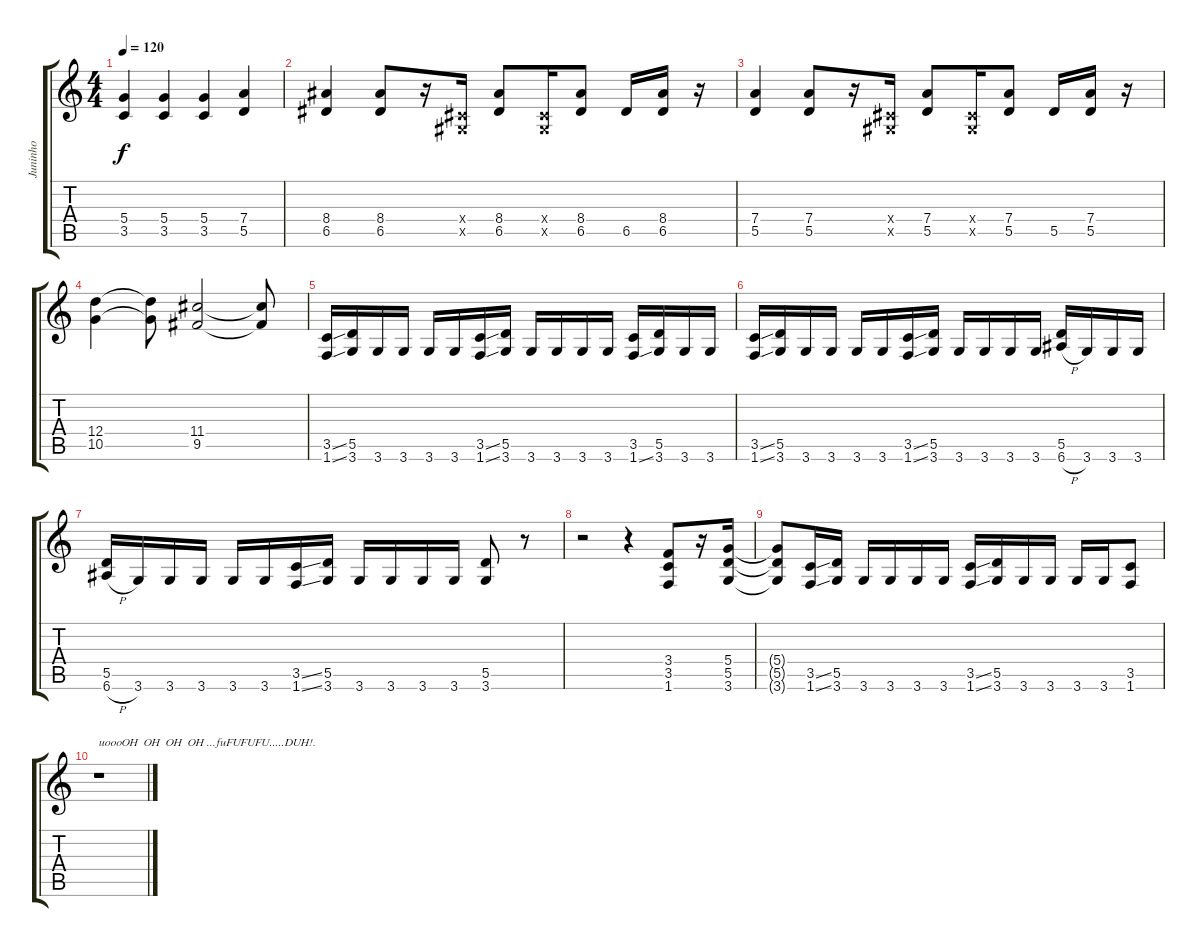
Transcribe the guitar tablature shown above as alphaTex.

\track ("Juninho" "Juninho") {instrument distortionguitar}
\staff {score tabs}
\tuning (E4 B3 G3 D3 A2 E2) {hide}
\ts (4 4)
\tempo 120
\clef g2
\ks c
(5.4 3.5).4{dy f} (5.4 3.5).4 (5.4 3.5).4 (7.4 5.5).4 |
(8.4 6.5).4 (8.4 6.5).8 r.16 (-1.4{x} -1.5{x}).16 (8.4 6.5).8 (-1.4{x} -1.5{x}).16 (8.4 6.5).8 6.5.16 (8.4 6.5).16 r.16 |
(7.4 5.5).4 (7.4 5.5).8 r.16 (-1.4{x} -1.5{x}).16 (7.4 5.5).8 (-1.4{x} -1.5{x}).16 (7.4 5.5).8 5.5.16 (7.4 5.5).16 r.16 |
(12.4 10.5).4 (12.4{t} 10.5{t}).8 (11.4 9.5).2 (11.4{t} 9.5{t}).8 |
(3.5{ss} 1.6{ss}).16 (5.5 3.6).16 3.6.16 3.6.16 3.6.16 3.6.16 (3.5{ss} 1.6{ss}).16 (5.5 3.6).16 3.6.16 3.6.16 3.6.16 3.6.16 (3.5 1.6{ss}).16 (5.5 3.6).16 3.6.16 3.6.16 |
(3.5{ss} 1.6{ss}).16 (5.5 3.6).16 3.6.16 3.6.16 3.6.16 3.6.16 (3.5{ss} 1.6{ss}).16 (5.5 3.6).16 3.6.16 3.6.16 3.6.16 3.6.16 (5.5 6.6{h}).16 3.6.16 3.6.16 3.6.16 |
(5.5 6.6{h}).16 3.6.16 3.6.16 3.6.16 3.6.16 3.6.16 (3.5{ss} 1.6{ss}).16 (5.5 3.6).16 3.6.16 3.6.16 3.6.16 3.6.16 (5.5 3.6).8 r.8 |
r.2 r.4 (3.4 3.5 1.6).8 r.16 (5.4 5.5 3.6).16 |
(5.4{t} 5.5{t} 3.6{t}).8 (3.5{ss} 1.6{ss}).16 (5.5 3.6).16 3.6.16 3.6.16 3.6.16 3.6.16 (3.5{ss} 1.6{ss}).16 (5.5 3.6).16 3.6.16 3.6.16 3.6.16 3.6.16 (3.5 1.6).8 |
r.1{txt "uoooOH  OH  OH  OH ...fuFUFUFU.....DUH!."}
